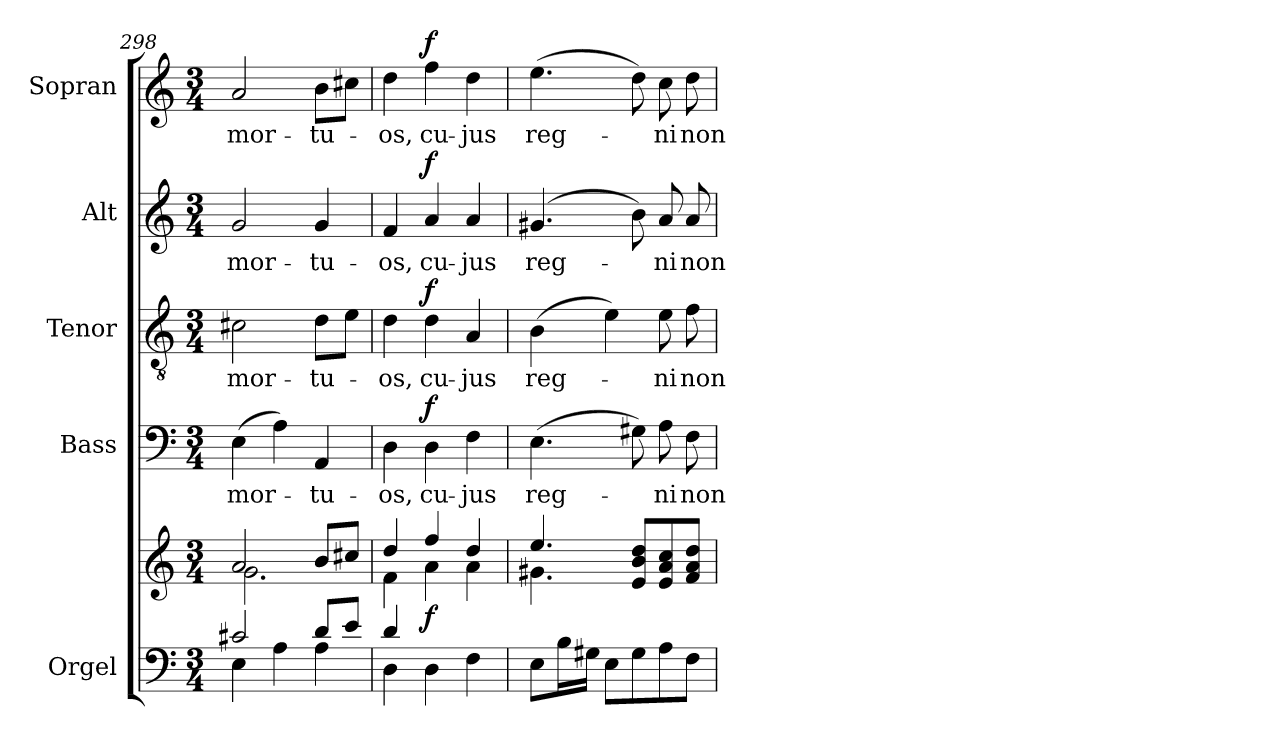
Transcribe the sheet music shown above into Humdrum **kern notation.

**kern	**kern	**dynam	**kern	**text	**dynam	**kern	**text	**dynam	**kern	**text	**dynam	**kern	**text	**dynam
*part5	*part5	*part5	*part4	*part4	*part4	*part3	*part3	*part3	*part2	*part2	*part2	*part1	*part1	*part1
*staff6	*staff5	*staff5/6	*staff4	*staff4	*staff4	*staff3	*staff3	*staff3	*staff2	*staff2	*staff2	*staff1	*staff1	*staff1
*I"Orgel	*	*	*I"Bass	*	*	*I"Tenor	*	*	*I"Alt	*	*	*I"Sopran	*	*
*I'Org.	*	*	*I'B.	*	*	*I'T.	*	*	*I'A.	*	*	*I'S.	*	*
*clefF4	*clefG2	*	*clefF4	*	*	*clefGv2	*	*	*clefG2	*	*	*clefG2	*	*
*k[]	*k[]	*	*k[]	*	*	*k[]	*	*	*k[]	*	*	*k[]	*	*
*C:	*C:	*	*C:	*	*	*C:	*	*	*C:	*	*	*C:	*	*
*M3/4	*M3/4	*	*M3/4	*	*	*M3/4	*	*	*M3/4	*	*	*M3/4	*	*
=298	=298	=298	=298	=298	=298	=298	=298	=298	=298	=298	=298	=298	=298	=298
*^	*^	*	*	*	*	*	*	*	*	*	*	*	*	*
!	!	!	!	!	!	!LO:LY:b	!	!	!LO:LY:b	!	!	!LO:LY:b	!	!	!LO:LY:b	!
2c#X/	4E\	2a/	2.g\	.	(>4E\	mor-	.	2c#X\	mor-	.	2g/	mor-	.	2a/	mor-	.
.	4A\	.	.	.	4A\)	.	.	.	.	.	.	.	.	.	.	.
!	!	!	!	!	!	!LO:LY:b	!	!	!LO:LY:b	!	!	!LO:LY:b	!	!	!LO:LY:b	!
8d/L	4A\	8b/L	.	.	4AA/	-tu-	.	8d\L	-tu-	.	4g/	-tu-	.	8b\L	-tu-	.
8e/J	.	8cc#X/J	.	.	.	.	.	8e\J	.	.	.	.	.	8cc#X\J	.	.
=299	=299	=299	=299	=299	=299	=299	=299	=299	=299	=299	=299	=299	=299	=299	=299	=299
!	!	!	!	!	!	!LO:LY:b	!	!	!LO:LY:b	!	!	!LO:LY:b	!	!	!LO:LY:b	!
4d/	4D\	4dd/	4f\	.	4D\	-os,	.	4d\	-os,	.	4f/	-os,	.	4dd\	-os,	.
!	!	!	!	!LO:DY:b	!	!LO:LY:b	!LO:DY:a	!	!LO:LY:b	!LO:DY:a	!	!LO:LY:b	!LO:DY:a	!	!LO:LY:b	!LO:DY:a
4ryy	4D\	4ff/	4a\	f	4D\	cu-	f	4d\	cu-	f	4a/	cu-	f	4ff\	cu-	f
!	!	!	!	!	!	!LO:LY:b	!	!	!LO:LY:b	!	!	!LO:LY:b	!	!	!LO:LY:b	!
4ryy	4F\	4dd/	4a\	.	4F\	-jus	.	4A/	-jus	.	4a/	-jus	.	4dd\	-jus	.
!!LO:LB:g=z
=300	=300	=300	=300	=300	=300	=300	=300	=300	=300	=300	=300	=300	=300	=300	=300	=300
!	!	!	!	!	!	!LO:LY:b	!	!	!LO:LY:b	!	!	!LO:LY:b	!	!	!LO:LY:b	!
*v	*v	*	*	*	*	*	*	*	*	*	*	*	*	*	*	*
8E\L	4.ee/	4.g#X\	.	(>4.E\	reg-	.	(>4B\	reg-	.	(4.g#X/	reg-	.	(>4.ee\	reg-	.
16B\L	.	.	.	.	.	.	.	.	.	.	.	.	.	.	.
16G#X\JJ	.	.	.	.	.	.	.	.	.	.	.	.	.	.	.
8E\L	.	.	.	.	.	.	4e\)	.	.	.	.	.	.	.	.
8G#\	8e/ 8b/ 8dd/L	8ryy	.	8G#X\)	.	.	.	.	.	8b\)	.	.	8dd\)	.	.
!	!	!	!	!	!LO:LY:b	!	!	!LO:LY:b	!	!	!LO:LY:b	!	!	!LO:LY:b	!
8A\	8e/ 8a/ 8cc/	4ryy	.	8A\	-ni	.	8e\	-ni	.	8a/	-ni	.	8cc\	-ni	.
!	!	!	!	!	!LO:LY:b	!	!	!LO:LY:b	!	!	!LO:LY:b	!	!	!LO:LY:b	!
8F\J	8f/ 8a/ 8dd/J	.	.	8F\	non	.	8f\	non	.	8a/	non	.	8dd\	non	.
*	*v	*v	*	*	*	*	*	*	*	*	*	*	*	*	*
=	=	=	=	=	=	=	=	=	=	=	=	=	=	=
*-	*-	*-	*-	*-	*-	*-	*-	*-	*-	*-	*-	*-	*-	*-
